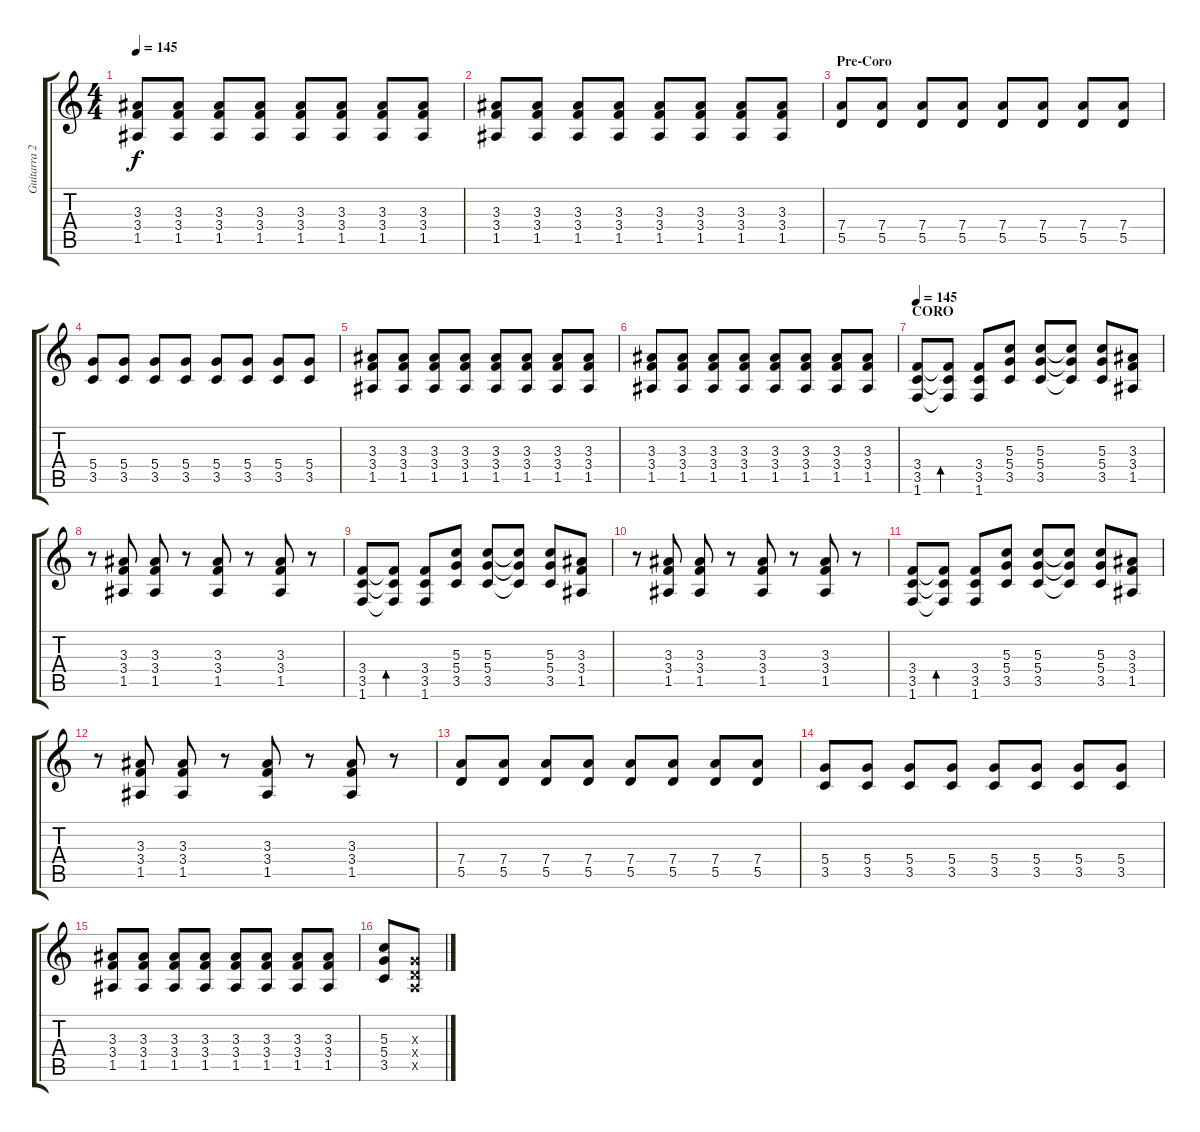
\track ("Guitarra 2 " "Guitarra 2") {instrument distortionguitar}
\staff {score tabs}
\tuning (E4 B3 G3 D3 A2 E2) {hide}
\ts (4 4)
\tempo 145
\clef g2
\ks c
(3.3 3.4 1.5).8{dy f} (3.3 3.4 1.5).8 (3.3 3.4 1.5).8 (3.3 3.4 1.5).8 (3.3 3.4 1.5).8 (3.3 3.4 1.5).8 (3.3 3.4 1.5).8 (3.3 3.4 1.5).8 |
(3.3 3.4 1.5).8 (3.3 3.4 1.5).8 (3.3 3.4 1.5).8 (3.3 3.4 1.5).8 (3.3 3.4 1.5).8 (3.3 3.4 1.5).8 (3.3 3.4 1.5).8 (3.3 3.4 1.5).8 |
\section ("" "Pre-Coro")
(7.4 5.5).8 (7.4 5.5).8 (7.4 5.5).8 (7.4 5.5).8 (7.4 5.5).8 (7.4 5.5).8 (7.4 5.5).8 (7.4 5.5).8 |
(5.4 3.5).8 (5.4 3.5).8 (5.4 3.5).8 (5.4 3.5).8 (5.4 3.5).8 (5.4 3.5).8 (5.4 3.5).8 (5.4 3.5).8 |
(3.3 3.4 1.5).8 (3.3 3.4 1.5).8 (3.3 3.4 1.5).8 (3.3 3.4 1.5).8 (3.3 3.4 1.5).8 (3.3 3.4 1.5).8 (3.3 3.4 1.5).8 (3.3 3.4 1.5).8 |
(3.3 3.4 1.5).8 (3.3 3.4 1.5).8 (3.3 3.4 1.5).8 (3.3 3.4 1.5).8 (3.3 3.4 1.5).8 (3.3 3.4 1.5).8 (3.3 3.4 1.5).8 (3.3 3.4 1.5).8 |
\section ("" "CORO")
\tempo 145
(3.4 3.5 1.6).8 (3.4{t} 3.5{t} 1.6{t}).8{bd 60} (3.4 3.5 1.6).8 (5.3 5.4 3.5).8 (5.3 5.4 3.5).8 (5.3{t} 5.4{t} 3.5{t}).8 (5.3 5.4 3.5).8 (3.3 3.4 1.5).8 |
r.8 (3.3 3.4 1.5).8 (3.3 3.4 1.5).8 r.8 (3.3 3.4 1.5).8 r.8 (3.3 3.4 1.5).8 r.8 |
(3.4 3.5 1.6).8 (3.4{t} 3.5{t} 1.6{t}).8{bd 60} (3.4 3.5 1.6).8 (5.3 5.4 3.5).8 (5.3 5.4 3.5).8 (5.3{t} 5.4{t} 3.5{t}).8 (5.3 5.4 3.5).8 (3.3 3.4 1.5).8 |
r.8 (3.3 3.4 1.5).8 (3.3 3.4 1.5).8 r.8 (3.3 3.4 1.5).8 r.8 (3.3 3.4 1.5).8 r.8 |
(3.4 3.5 1.6).8 (3.4{t} 3.5{t} 1.6{t}).8{bd 60} (3.4 3.5 1.6).8 (5.3 5.4 3.5).8 (5.3 5.4 3.5).8 (5.3{t} 5.4{t} 3.5{t}).8 (5.3 5.4 3.5).8 (3.3 3.4 1.5).8 |
r.8 (3.3 3.4 1.5).8 (3.3 3.4 1.5).8 r.8 (3.3 3.4 1.5).8 r.8 (3.3 3.4 1.5).8 r.8 |
(7.4 5.5).8 (7.4 5.5).8 (7.4 5.5).8 (7.4 5.5).8 (7.4 5.5).8 (7.4 5.5).8 (7.4 5.5).8 (7.4 5.5).8 |
(5.4 3.5).8 (5.4 3.5).8 (5.4 3.5).8 (5.4 3.5).8 (5.4 3.5).8 (5.4 3.5).8 (5.4 3.5).8 (5.4 3.5).8 |
(3.3 3.4 1.5).8 (3.3 3.4 1.5).8 (3.3 3.4 1.5).8 (3.3 3.4 1.5).8 (3.3 3.4 1.5).8 (3.3 3.4 1.5).8 (3.3 3.4 1.5).8 (3.3 3.4 1.5).8 |
(5.3 5.4 3.5).8 (0.3{x} 0.4{x} 0.5{x}).8
